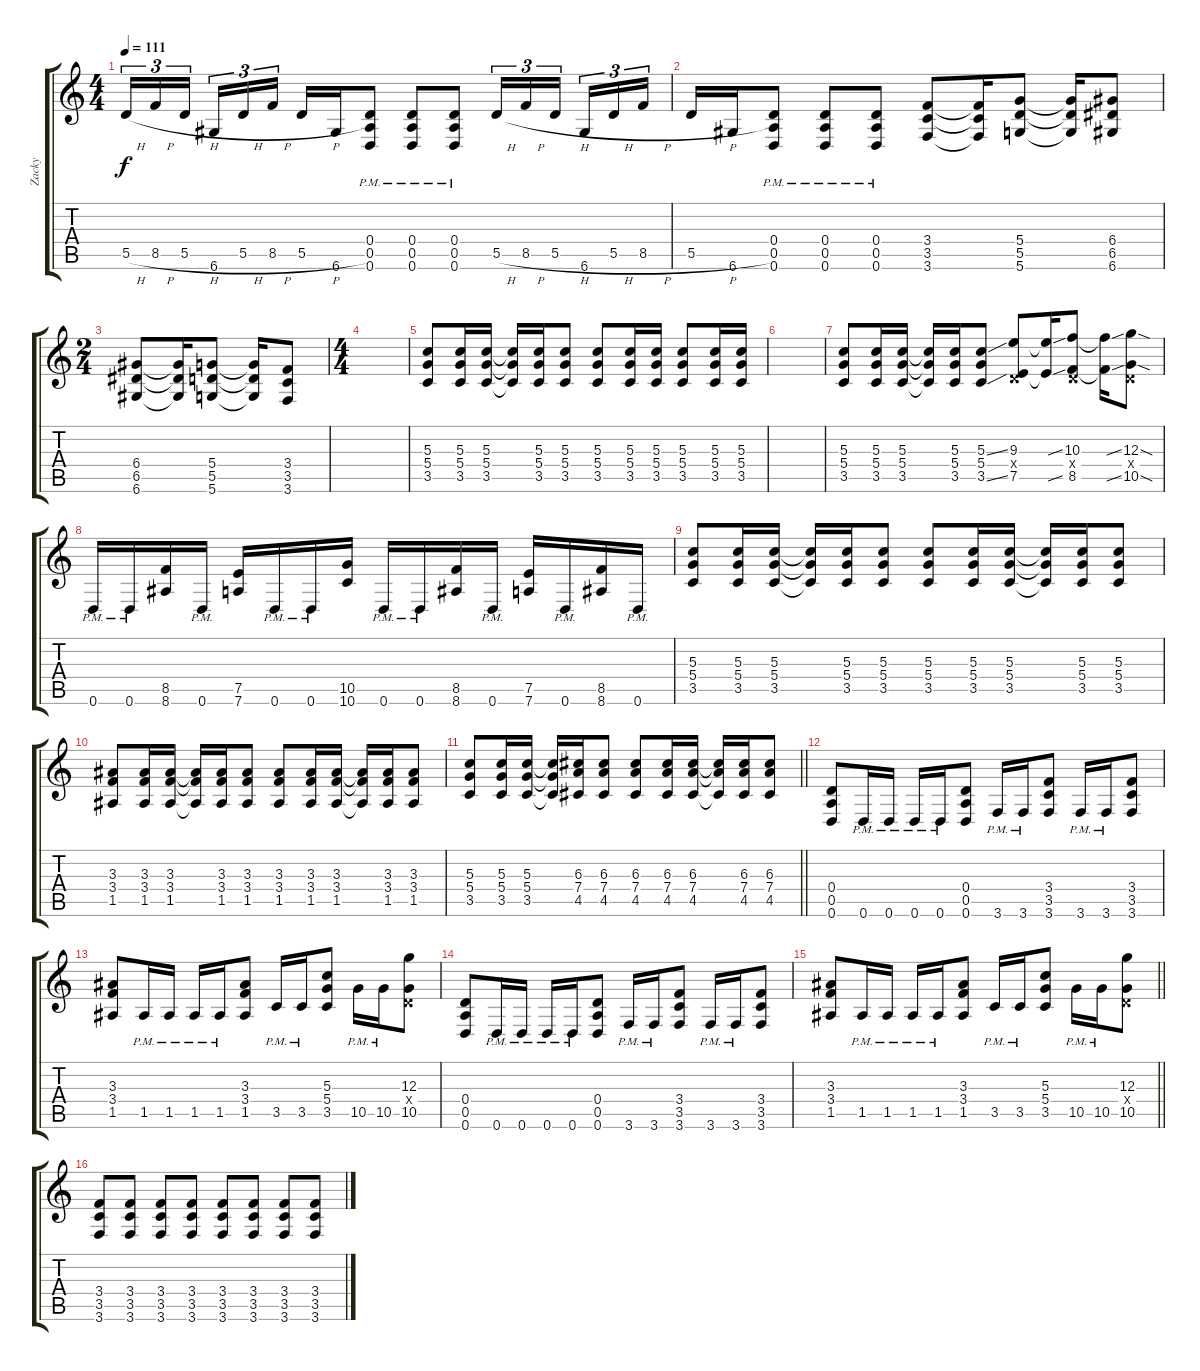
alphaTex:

\track ("Zacky" "Zacky") {instrument distortionguitar}
\staff {score tabs}
\tuning (E4 B3 G3 D3 A2 D2) {hide}
\ts (4 4)
\tempo 111
\clef g2
\ks c
5.5{h}.16{tu (3 2) dy f} 8.5{h}.16{tu (3 2)} 5.5{h}.16{tu (3 2) beam splitsecondary} 6.6.16{tu (3 2)} 5.5{h}.16{tu (3 2)} 8.5{h}.16{tu (3 2)} 5.5{h}.16 6.6.16 (0.4{pm} 0.5{pm} 0.6{pm}).8 (0.4{pm} 0.5{pm} 0.6{pm}).8 (0.4{pm} 0.5{pm} 0.6{pm}).8 5.5{h}.16{tu (3 2)} 8.5{h}.16{tu (3 2)} 5.5{h}.16{tu (3 2) beam splitsecondary} 6.6.16{tu (3 2)} 5.5{h}.16{tu (3 2)} 8.5{h}.16{tu (3 2)} |
5.5{h}.16 6.6.16 (0.4{pm} 0.5{pm} 0.6{pm}).8 (0.4{pm} 0.5{pm} 0.6{pm}).8 (0.4{pm} 0.5{pm} 0.6{pm}).8 (3.4 3.5 3.6).8 (3.4{t} 3.5{t} 3.6{t}).16 (5.4 5.5 5.6).8 (5.4{t} 5.5{t} 5.6{t}).16 (6.4 6.5 6.6).8 |
\ts (2 4)
(6.4 6.5 6.6).8 (6.4{t} 6.5{t} 6.6{t}).16 (5.4 5.5 5.6).8 (5.4{t} 5.5{t} 5.6{t}).16 (3.4 3.5 3.6).8 |
\ts (4 4)
|
(5.3 5.4 3.5).8 (5.3 5.4 3.5).16 (5.3 5.4 3.5).16 (5.3{t} 5.4{t} 3.5{t}).16 (5.3 5.4 3.5).16 (5.3 5.4 3.5).8 (5.3 5.4 3.5).8 (5.3 5.4 3.5).16 (5.3 5.4 3.5).16 (5.3 5.4 3.5).8 (5.3 5.4 3.5).16 (5.3 5.4 3.5).16 |
|
(5.3 5.4 3.5).8 (5.3 5.4 3.5).16 (5.3 5.4 3.5).16 (5.3{t} 5.4{t} 3.5{t}).16 (5.3 5.4 3.5).16 (5.3{ss} 5.4 3.5{ss}).8 (9.3 0.4{x} 7.5).8 (9.3{ss t} 7.5{ss t}).16 (10.3 0.4{x} 8.5).8 (10.3{ss t} 8.5{ss t}).16 (12.3{sod} 0.4{x} 10.5{sod}).8 |
0.6{pm}.16 0.6{pm}.16 (8.5 8.6).16 0.6{pm}.16 (7.5 7.6).16 0.6{pm}.16 0.6{pm}.16 (10.5 10.6).16 0.6{pm}.16 0.6{pm}.16 (8.5 8.6).16 0.6{pm}.16 (7.5 7.6).16 0.6{pm}.16 (8.5 8.6).16 0.6{pm}.16 |
(5.3 5.4 3.5).8 (5.3 5.4 3.5).16 (5.3 5.4 3.5).16 (5.3{t} 5.4{t} 3.5{t}).16 (5.3 5.4 3.5).16 (5.3 5.4 3.5).8 (5.3 5.4 3.5).8 (5.3 5.4 3.5).16 (5.3 5.4 3.5).16 (5.3{t} 5.4{t} 3.5{t}).16 (5.3 5.4 3.5).16 (5.3 5.4 3.5).8 |
(3.3 3.4 1.5).8 (3.3 3.4 1.5).16 (3.3 3.4 1.5).16 (3.3{t} 3.4{t} 1.5{t}).16 (3.3 3.4 1.5).16 (3.3 3.4 1.5).8 (3.3 3.4 1.5).8 (3.3 3.4 1.5).16 (3.3 3.4 1.5).16 (3.3{t} 3.4{t} 1.5{t}).16 (3.3 3.4 1.5).16 (3.3 3.4 1.5).8 |
\barLineRight lightlight
(5.3 5.4 3.5).8 (5.3 5.4 3.5).16 (5.3 5.4 3.5).16 (5.3{t} 5.4{t} 3.5{t}).16 (6.3 7.4 4.5).16 (6.3 7.4 4.5).8 (6.3 7.4 4.5).8 (6.3 7.4 4.5).16 (6.3 7.4 4.5).16 (6.3{t} 7.4{t} 4.5{t}).16 (6.3 7.4 4.5).16 (6.3 7.4 4.5).8 |
(0.4 0.5 0.6).8 0.6{pm}.16 0.6{pm}.16 0.6{pm}.16 0.6{pm}.16 (0.4 0.5 0.6).8 3.6{pm}.16 3.6{pm}.16 (3.4 3.5 3.6).8 3.6{pm}.16 3.6{pm}.16 (3.4 3.5 3.6).8 |
(3.3 3.4 1.5).8 1.5{pm}.16 1.5{pm}.16 1.5{pm}.16 1.5{pm}.16 (3.3 3.4 1.5).8 3.5{pm}.16 3.5{pm}.16 (5.3 5.4 3.5).8 10.5{pm}.16 10.5{pm}.16 (12.3 0.4{x} 10.5).8 |
(0.4 0.5 0.6).8 0.6{pm}.16 0.6{pm}.16 0.6{pm}.16 0.6{pm}.16 (0.4 0.5 0.6).8 3.6{pm}.16 3.6{pm}.16 (3.4 3.5 3.6).8 3.6{pm}.16 3.6{pm}.16 (3.4 3.5 3.6).8 |
\barLineRight lightlight
(3.3 3.4 1.5).8 1.5{pm}.16 1.5{pm}.16 1.5{pm}.16 1.5{pm}.16 (3.3 3.4 1.5).8 3.5{pm}.16 3.5{pm}.16 (5.3 5.4 3.5).8 10.5{pm}.16 10.5{pm}.16 (12.3 0.4{x} 10.5).8 |
(3.4 3.5 3.6).8 (3.4 3.5 3.6).8 (3.4 3.5 3.6).8 (3.4 3.5 3.6).8 (3.4 3.5 3.6).8 (3.4 3.5 3.6).8 (3.4 3.5 3.6).8 (3.4 3.5 3.6).8
